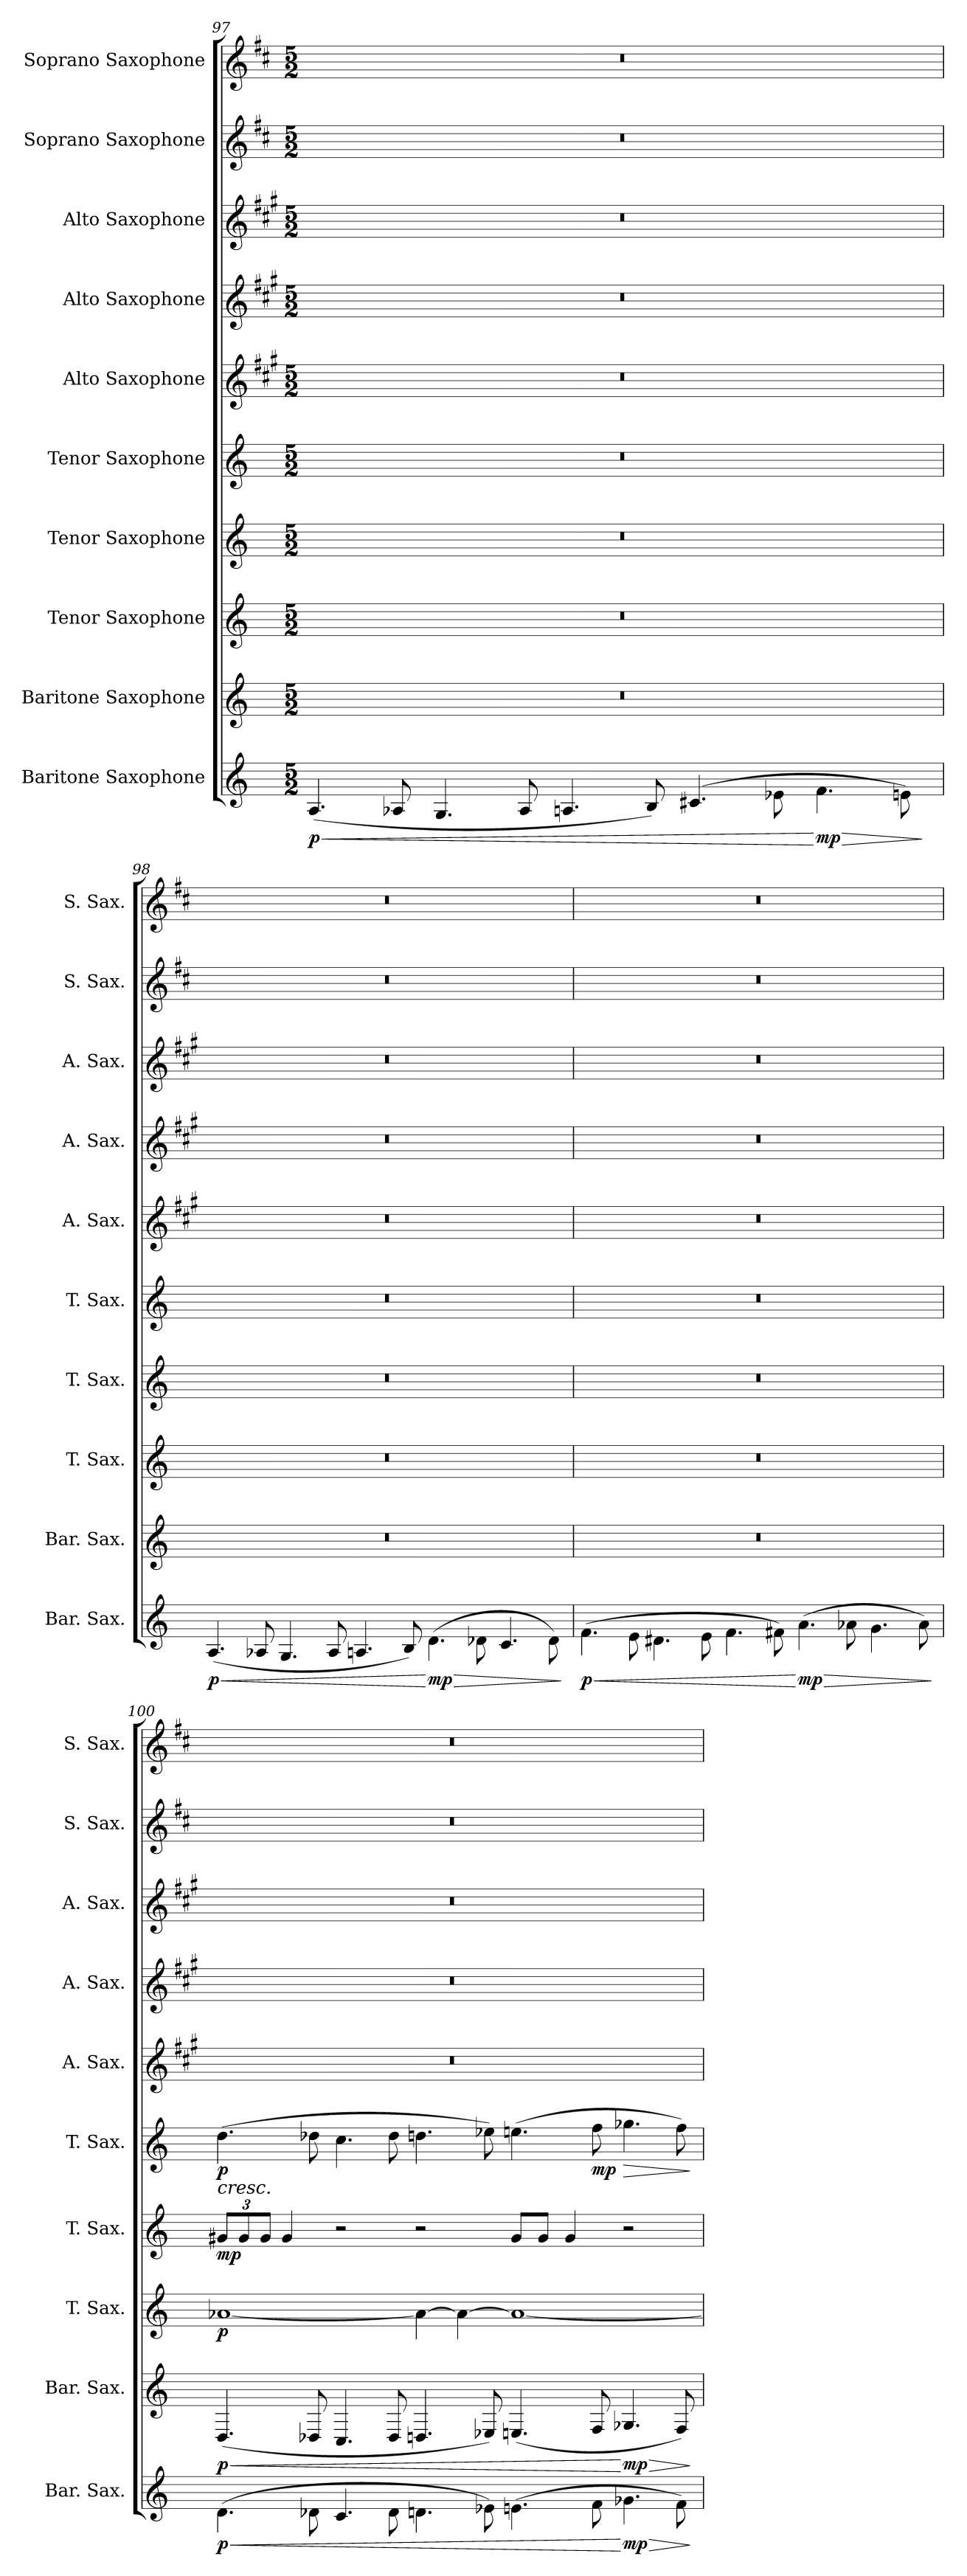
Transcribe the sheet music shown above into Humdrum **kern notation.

**kern	**dynam	**kern	**dynam	**kern	**dynam	**kern	**dynam	**kern	**dynam	**kern	**kern	**kern	**kern	**kern
*part10	*part10	*part9	*part9	*part8	*part8	*part7	*part7	*part6	*part6	*part5	*part4	*part3	*part2	*part1
*staff10	*staff10	*staff9	*staff9	*staff8	*staff8	*staff7	*staff7	*staff6	*staff6	*staff5	*staff4	*staff3	*staff2	*staff1
*I"Baritone Saxophone	*	*I"Baritone Saxophone	*	*I"Tenor Saxophone	*	*I"Tenor Saxophone	*	*I"Tenor Saxophone	*	*I"Alto Saxophone	*I"Alto Saxophone	*I"Alto Saxophone	*I"Soprano Saxophone	*I"Soprano Saxophone
*I'Bar. Sax.	*	*I'Bar. Sax.	*	*I'T. Sax.	*	*I'T. Sax.	*	*I'T. Sax.	*	*I'A. Sax.	*I'A. Sax.	*I'A. Sax.	*I'S. Sax.	*I'S. Sax.
*clefG2	*	*clefG2	*	*clefG2	*	*clefG2	*	*clefG2	*	*clefG2	*clefG2	*clefG2	*clefG2	*clefG2
*ITrd12c21	*	*ITrd12c21	*	*ITrd8c14	*	*ITrd8c14	*	*ITrd8c14	*	*ITrd5c9	*ITrd5c9	*ITrd5c9	*ITrd1c2	*ITrd1c2
*k[]	*	*k[]	*	*k[]	*	*k[]	*	*k[]	*	*k[]	*k[]	*k[]	*k[]	*k[]
*M5/2	*	*M5/2	*	*M5/2	*	*M5/2	*	*M5/2	*	*M5/2	*M5/2	*M5/2	*M5/2	*M5/2
=97	=97	=97	=97	=97	=97	=97	=97	=97	=97	=97	=97	=97	=97	=97
!	!LO:HP:b	!	!	!	!	!	!	!	!	!	!	!	!	!
!	!LO:DY:n=1:b	!	!	!	!	!	!	!	!	!	!	!	!	!
(4.AA/	< p	2%5r	.	2%5r	.	2%5r	.	2%5r	.	2%5r	2%5r	2%5r	2%5r	2%5r
8AA-X/	.	.	.	.	.	.	.	.	.	.	.	.	.	.
4.GG/	.	.	.	.	.	.	.	.	.	.	.	.	.	.
8AA-/	.	.	.	.	.	.	.	.	.	.	.	.	.	.
4.AAn/	.	.	.	.	.	.	.	.	.	.	.	.	.	.
8BB/)	.	.	.	.	.	.	.	.	.	.	.	.	.	.
(4.C#X/	.	.	.	.	.	.	.	.	.	.	.	.	.	.
8E-X\	.	.	.	.	.	.	.	.	.	.	.	.	.	.
!	!LO:HP:n=1:b	!	!	!	!	!	!	!	!	!	!	!	!	!
!	!LO:DY:n=2:b	!	!	!	!	!	!	!	!	!	!	!	!	!
4.F\	[ > mp	.	.	.	.	.	.	.	.	.	.	.	.	.
8En\)	.	.	.	.	.	.	.	.	.	.	.	.	.	.
.	]	.	.	.	.	.	.	.	.	.	.	.	.	.
=98	=98	=98	=98	=98	=98	=98	=98	=98	=98	=98	=98	=98	=98	=98
!	!LO:HP:b	!	!	!	!	!	!	!	!	!	!	!	!	!
!	!LO:DY:n=1:b	!	!	!	!	!	!	!	!	!	!	!	!	!
(4.AA/	< p	2%5r	.	2%5r	.	2%5r	.	2%5r	.	2%5r	2%5r	2%5r	2%5r	2%5r
8AA-X/	.	.	.	.	.	.	.	.	.	.	.	.	.	.
4.GG/	.	.	.	.	.	.	.	.	.	.	.	.	.	.
8AA-/	.	.	.	.	.	.	.	.	.	.	.	.	.	.
4.AAn/	.	.	.	.	.	.	.	.	.	.	.	.	.	.
8BB/)	.	.	.	.	.	.	.	.	.	.	.	.	.	.
!	!LO:HP:n=1:b	!	!	!	!	!	!	!	!	!	!	!	!	!
!	!LO:DY:n=2:b	!	!	!	!	!	!	!	!	!	!	!	!	!
(4.D\	[ > mp	.	.	.	.	.	.	.	.	.	.	.	.	.
8D-X\	.	.	.	.	.	.	.	.	.	.	.	.	.	.
4.C/	.	.	.	.	.	.	.	.	.	.	.	.	.	.
8D-\)	.	.	.	.	.	.	.	.	.	.	.	.	.	.
.	]	.	.	.	.	.	.	.	.	.	.	.	.	.
!!LO:PB:g=z
=99	=99	=99	=99	=99	=99	=99	=99	=99	=99	=99	=99	=99	=99	=99
!	!LO:HP:b	!	!	!	!	!	!	!	!	!	!	!	!	!
!	!LO:DY:n=1:b	!	!	!	!	!	!	!	!	!	!	!	!	!
(4.F\	< p	2%5r	.	2%5r	.	2%5r	.	2%5r	.	2%5r	2%5r	2%5r	2%5r	2%5r
8E\	.	.	.	.	.	.	.	.	.	.	.	.	.	.
4.D#X\	.	.	.	.	.	.	.	.	.	.	.	.	.	.
8E\	.	.	.	.	.	.	.	.	.	.	.	.	.	.
4.F\	.	.	.	.	.	.	.	.	.	.	.	.	.	.
8F#X\)	.	.	.	.	.	.	.	.	.	.	.	.	.	.
!	!LO:HP:n=1:b	!	!	!	!	!	!	!	!	!	!	!	!	!
!	!LO:DY:n=2:b	!	!	!	!	!	!	!	!	!	!	!	!	!
(4.A\	[ > mp	.	.	.	.	.	.	.	.	.	.	.	.	.
8A-X\	.	.	.	.	.	.	.	.	.	.	.	.	.	.
4.G\	.	.	.	.	.	.	.	.	.	.	.	.	.	.
8A-\)	.	.	.	.	.	.	.	.	.	.	.	.	.	.
.	]	.	.	.	.	.	.	.	.	.	.	.	.	.
=100	=100	=100	=100	=100	=100	=100	=100	=100	=100	=100	=100	=100	=100	=100
!	!LO:HP:b	!	!LO:HP:b	!	!	!	!	!	!	!	!	!	!	!
*	*	*	*	*	*	*Xbrackettup	*	*	*	*	*	*	*	*
!	!LO:DY:n=1:b	!	!LO:DY:n=1:b	!	!LO:DY:b	!	!LO:DY:b	!	!LO:HP:b	!	!	!	!	!
!	!	!	!	!	!	!	!	!	!LO:DY:n=1:b	!	!	!	!	!
(4.D\	< p	(4.DD/	< p	[1A-X	p	12G#X/L	mp	(4.d\	< p	2%5r	2%5r	2%5r	2%5r	2%5r
.	.	.	.	.	.	12G#/	.	.	.	.	.	.	.	.
.	.	.	.	.	.	12G#/J	.	.	.	.	.	.	.	.
.	.	.	.	.	.	4G#/	.	.	.	.	.	.	.	.
8D-X\	.	8DD-X/	.	.	.	.	.	8d-X\	.	.	.	.	.	.
4.C/	.	4.CC/	.	.	.	2r	.	4.c\	.	.	.	.	.	.
8D-\	.	8DD-/	.	.	.	.	.	8d-\	.	.	.	.	.	.
4.Dn\	.	4.DDn/	.	4A-\_	.	2r	.	4.dn\	.	.	.	.	.	.
.	.	.	.	4A-\_	.	.	.	.	.	.	.	.	.	.
8E-X\)	.	8EE-X/)	.	.	.	.	.	8e-X\)	.	.	.	.	.	.
(4.En\	.	(4.EEn/	.	1A-_	.	8G#/L	.	(4.en\	.	.	.	.	.	.
.	.	.	.	.	.	8G#/J	.	.	.	.	.	.	.	.
.	.	.	.	.	.	4G#/	.	.	.	.	.	.	.	.
!	!	!	!	!	!	!	!	!	!LO:DY:n=2:b	!	!	!	!	!
8F\	.	8FF/	.	.	.	.	.	8f\	mp	.	.	.	.	.
!	!LO:HP:n=1:b	!	!LO:HP:n=1:b	!	!	!	!	!	!LO:HP:n=1:b	!	!	!	!	!
!	!LO:DY:n=2:b	!	!LO:DY:n=2:b	!	!	!	!	!	!	!	!	!	!	!
4.G-X\	[ > mp	4.GG-X/	[ > mp	.	.	2r	.	4.g-X\	[ >	.	.	.	.	.
8F\)	.	8FF/)	.	.	.	.	.	8f\)	.	.	.	.	.	.
.	]	.	]	.	.	.	.	.	]	.	.	.	.	.
=	=	=	=	=	=	=	=	=	=	=	=	=	=	=
*-	*-	*-	*-	*-	*-	*-	*-	*-	*-	*-	*-	*-	*-	*-
